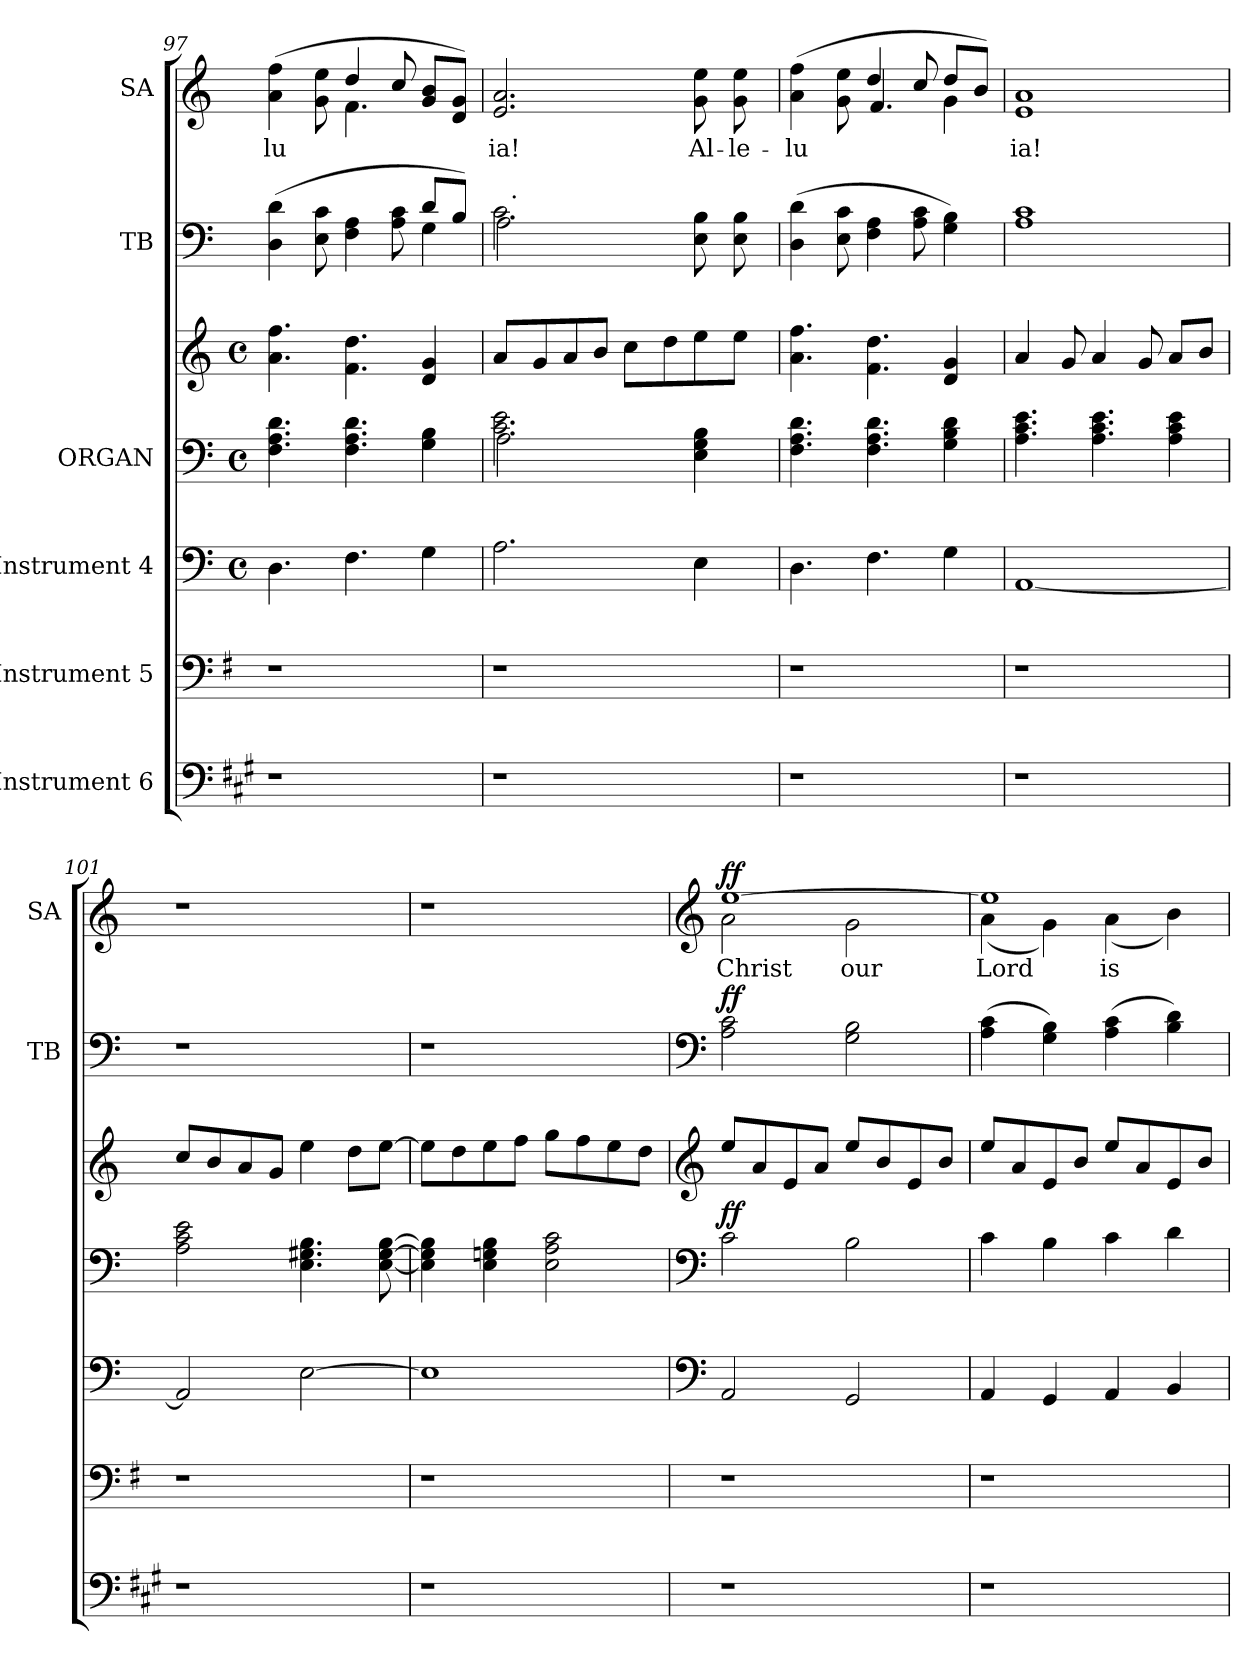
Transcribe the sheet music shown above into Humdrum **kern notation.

**kern	**kern	**kern	**kern	**kern	**dynam	**kern	**dynam	**kern	**text	**dynam
*part6	*part5	*part4	*part3	*part3	*part3	*part2	*part2	*part1	*part1	*part1
*staff7	*staff6	*staff5	*staff4	*staff3	*staff3/4	*staff2	*staff2	*staff1	*staff1	*staff1
*I"Instrument 6	*I"Instrument 5	*I"Instrument 4	*I"ORGAN	*	*	*I"TB	*	*I"SA	*	*
*	*	*	*	*	*	*I'TB	*	*I'SA	*	*
!!LO:PB:g=z
*clefF4	*clefF4	*clefF4	*clefF4	*clefG2	*	*clefF4	*	*clefG2	*	*
*k[f#c#g#]	*k[f#]	*k[]	*k[]	*k[]	*	*k[]	*	*k[]	*	*
*A:	*G:	*C:	*C:	*C:	*	*C:	*	*C:	*	*
*	*	*M4/4	*M4/4	*M4/4	*	*	*	*	*	*
*	*	*met(c)	*met(c)	*met(c)	*	*	*	*	*	*
=97	=97	=97	=97	=97	=97	=97	=97	=97	=97	=97
*	*	*	*	*	*	*^	*	*^	*	*
!	!	!	!	!	!	!	!	!	!	!	!LO:LY:b:rj	!
1r	1r	4.D\	4.d\ 4.A\ 4.F\	4.ff\ 4.a\	.	2.ryy	(>4d\ 4D\	.	4.ryy	(>4ff\ 4a\	-lu	.
.	.	.	.	.	.	.	8E\ 8c\	.	.	8g\ 8ee\	.	.
.	.	4.F\	4.F\ 4.A\ 4.d\	4.f\ 4.dd\	.	.	4F\ 4A\	.	4dd/	4.f\	.	.
.	.	.	.	.	.	.	8c\ 8A\	.	8cc/	.	.	.
.	.	4G\	4G\ 4B\	4g/ 4d/	.	8d/L	4G\	.	8b/ 8g/L	4ryy	.	.
.	.	.	.	.	.	8B/J)	.	.	8g/ 8d/J)	.	.	.
*	*	*	*	*	*	*	*	*	*v	*v	*	*
=98	=98	=98	=98	=98	=98	=98	=98	=98	=98	=98	=98
*	*	*	*^	*	*	*	*	*	*	*	*
!	!	!	!	!	!	!	!	!	!	!	!LO:LY:b:cj	!
*	*	*	*	*	*	*	*	*^	*	*	*	*
1r	1r	2.A\	2.c\ 2.e\	2A\	8a/L	.	2.c\	2A\	32.ryy	.	2.a/ 2.e/	ia!	.
!	!	!	!	!	!	!	!	!	!LO:TX:a:t=.	!	!	!	!
.	.	.	.	.	.	.	.	.	2ryy	.	.	.	.
.	.	.	.	.	8g/	.	.	.	.	.	.	.	.
.	.	.	.	.	8a/	.	.	.	.	.	.	.	.
.	.	.	.	.	8b/J	.	.	.	.	.	.	.	.
.	.	.	.	2ryy	8cc\L	.	.	2ryy	.	.	.	.	.
.	.	.	.	.	.	.	.	.	4ryy	.	.	.	.
.	.	.	.	.	8dd\	.	.	.	.	.	.	.	.
!	!	!	!	!	!	!	!	!	!	!	!	!LO:LY:b:cj	!
.	.	4E\	4E\ 4G\ 4B\	.	8ee\	.	8B\ 8E\	.	.	.	8g\ 8ee\	Al-	.
.	.	.	.	.	.	.	.	.	8ryy	.	.	.	.
!	!	!	!	!	!	!	!	!	!	!	!	!LO:LY:b:cj	!
.	.	.	.	.	8ee\J	.	8E\ 8B\	.	.	.	8g\ 8ee\	-le-	.
.	.	.	.	.	.	.	.	.	16ryy	.	.	.	.
.	.	.	.	.	.	.	.	.	64ryy	.	.	.	.
=99	=99	=99	=99	=99	=99	=99	=99	=99	=99	=99	=99	=99	=99
!	!	!	!	!	!	!	!	!	!	!	!	!LO:LY:b:rj	!
*	*	*	*v	*v	*	*	*v	*v	*v	*	*^	*	*
1r	1r	4.D\	4.d\ 4.A\ 4.F\	4.a\ 4.ff\	.	(>4d\ 4D\	.	(>4ff\ 4a\	4.ryy	-lu	.
.	.	.	.	.	.	8c\ 8E\	.	8g\ 8ee\	.	.	.
.	.	4.F\	4.F\ 4.A\ 4.d\	4.f\ 4.dd\	.	4A\ 4F\	.	4dd/	4.f/	.	.
.	.	.	.	.	.	8A\ 8c\	.	8cc/	.	.	.
.	.	4G\	4G\ 4B\ 4d\	4g/ 4d/	.	4B\ 4G\)	.	8dd/L	4g\	.	.
.	.	.	.	.	.	.	.	8b/J)	.	.	.
*	*	*	*	*	*	*	*	*v	*v	*	*
=100	=100	=100	=100	=100	=100	=100	=100	=100	=100	=100
!	!	!	!	!	!	!	!	!	!LO:LY:b:cj	!
1r	1r	[>1AA	4.A\ 4.c\ 4.e\	4a/	.	1c 1A	.	1a 1e	ia!	.
.	.	.	.	8g/	.	.	.	.	.	.
.	.	.	4.e\ 4.c\ 4.A\	4a/	.	.	.	.	.	.
.	.	.	.	8g/	.	.	.	.	.	.
.	.	.	4c\ 4e\ 4A\	8a/L	.	.	.	.	.	.
.	.	.	.	8b/J	.	.	.	.	.	.
!!LO:LB:g=z
=101	=101	=101	=101	=101	=101	=101	=101	=101	=101	=101
1r	1r	2AA/]	2e\ 2A\ 2c\	8cc/L	.	1r	.	1r	.	.
.	.	.	.	8b/	.	.	.	.	.	.
.	.	.	.	8a/	.	.	.	.	.	.
.	.	.	.	8g/J	.	.	.	.	.	.
.	.	[>2E\	4.G#X\ 4.E\ 4.B\	4ee\	.	.	.	.	.	.
.	.	.	.	8dd\L	.	.	.	.	.	.
.	.	.	[>8B\ [>8G#\ [<8E\	[>8ee\J	.	.	.	.	.	.
=102	=102	=102	=102	=102	=102	=102	=102	=102	=102	=102
1r	1r	1E]	4E\] 4G#\] 4B\]	8ee\L]	.	1r	.	1r	.	.
.	.	.	.	8dd\	.	.	.	.	.	.
.	.	.	4G\ 4E\ 4B\	8ee\	.	.	.	.	.	.
.	.	.	.	8ff\J	.	.	.	.	.	.
.	.	.	2E\ 2A\ 2c\	8gg\L	.	.	.	.	.	.
.	.	.	.	8ff\	.	.	.	.	.	.
.	.	.	.	8ee\	.	.	.	.	.	.
.	.	.	.	8dd\J	.	.	.	.	.	.
!!LO:PB:g=z
=103	=103	=103	=103	=103	=103	=103	=103	=103	=103	=103
*	*	*clefF4	*clefF4	*clefG2	*	*clefF4	*	*clefG2	*	*
!	!	!	!	!	!LO:DY:a=2	!	!LO:DY:a	!	!LO:LY:b:cj	!LO:DY:a
*	*	*	*	*	*	*	*	*^	*	*
1r	1r	2AA/	2c\	8ee/L	ff	2A\ 2c\	ff	[>1ee	2a\	Christ	ff
.	.	.	.	8a/	.	.	.	.	.	.	.
.	.	.	.	8e/	.	.	.	.	.	.	.
.	.	.	.	8a/J	.	.	.	.	.	.	.
!	!	!	!	!	!	!	!	!	!	!LO:LY:b:cj	!
.	.	2GG/	2B\	8ee/L	.	2B\ 2G\	.	.	2g\	our	.
.	.	.	.	8b/	.	.	.	.	.	.	.
.	.	.	.	8e/	.	.	.	.	.	.	.
.	.	.	.	8b/J	.	.	.	.	.	.	.
=104	=104	=104	=104	=104	=104	=104	=104	=104	=104	=104	=104
!	!	!	!	!	!	!	!	!	!	!LO:LY:b:cj	!
1r	1r	4AA/	4c\	8ee/L	.	(>4c\ 4A\	.	1ee]	(<4a\	Lord	.
.	.	.	.	8a/	.	.	.	.	.	.	.
.	.	4GG/	4B\	8e/	.	4B\ 4G\)	.	.	4g\)	.	.
.	.	.	.	8b/J	.	.	.	.	.	.	.
!	!	!	!	!	!	!	!	!	!	!LO:LY:b:cj	!
.	.	4AA/	4c\	8ee/L	.	(>4c\ 4A\	.	.	(>4a\	is	.
.	.	.	.	8a/	.	.	.	.	.	.	.
.	.	4BB/	4d\	8e/	.	4B\ 4d\)	.	.	4b\)	.	.
.	.	.	.	8b/J	.	.	.	.	.	.	.
*	*	*	*	*	*	*	*	*v	*v	*	*
=	=	=	=	=	=	=	=	=	=	=
*-	*-	*-	*-	*-	*-	*-	*-	*-	*-	*-
